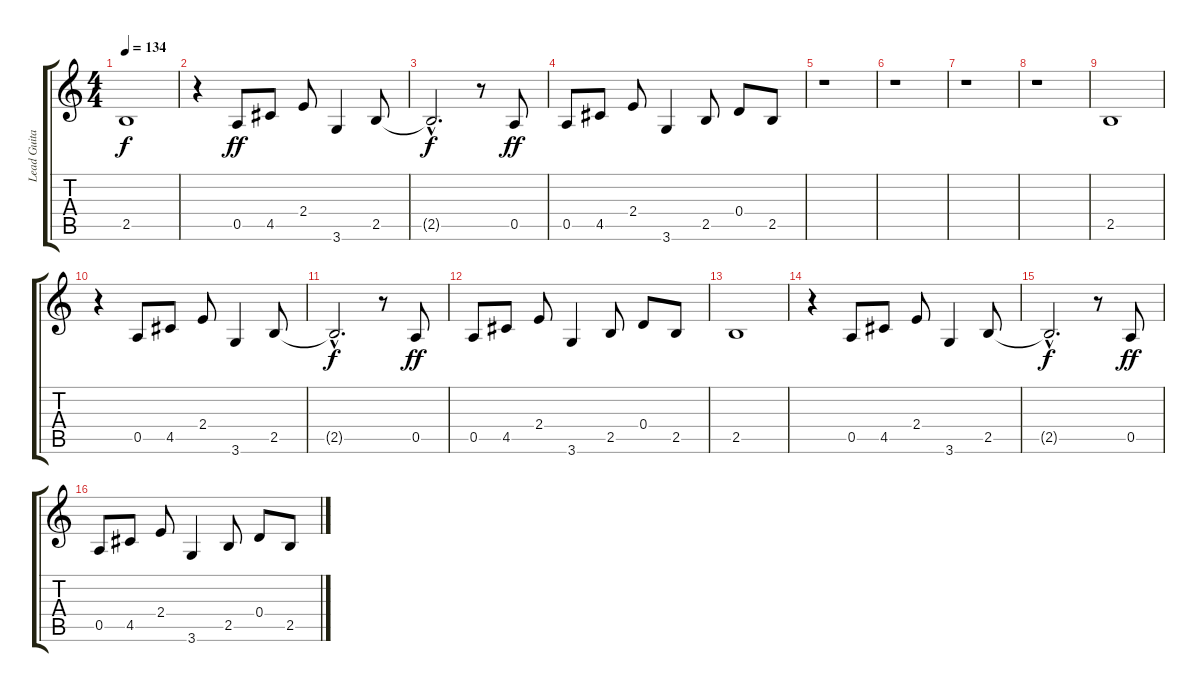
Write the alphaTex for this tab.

\track ("Lead Guitar" "Lead Guita") {instrument overdrivenguitar}
\staff {score tabs}
\tuning (E4 B3 G3 D3 A2 E2) {hide}
\ts (4 4)
\tempo 134
\clef g2
\ks c
2.5{t}.1{dy f} |
r.4 0.5.8{dy ff} 4.5.8 2.4.8 3.6.4 2.5.8 |
2.5{hac t}.2{d dy f} r.8 0.5.8{dy ff} |
0.5.8 4.5.8 2.4.8 3.6.4 2.5.8 0.4.8 2.5.8 |
r.1 |
r.1 |
r.1 |
r.1 |
2.5.1 |
r.4 0.5.8 4.5.8 2.4.8 3.6.4 2.5.8 |
2.5{hac t}.2{d dy f} r.8 0.5.8{dy ff} |
0.5.8 4.5.8 2.4.8 3.6.4 2.5.8 0.4.8 2.5.8 |
2.5.1 |
r.4 0.5.8 4.5.8 2.4.8 3.6.4 2.5.8 |
2.5{hac t}.2{d dy f} r.8 0.5.8{dy ff} |
0.5.8 4.5.8 2.4.8 3.6.4 2.5.8 0.4.8 2.5.8
